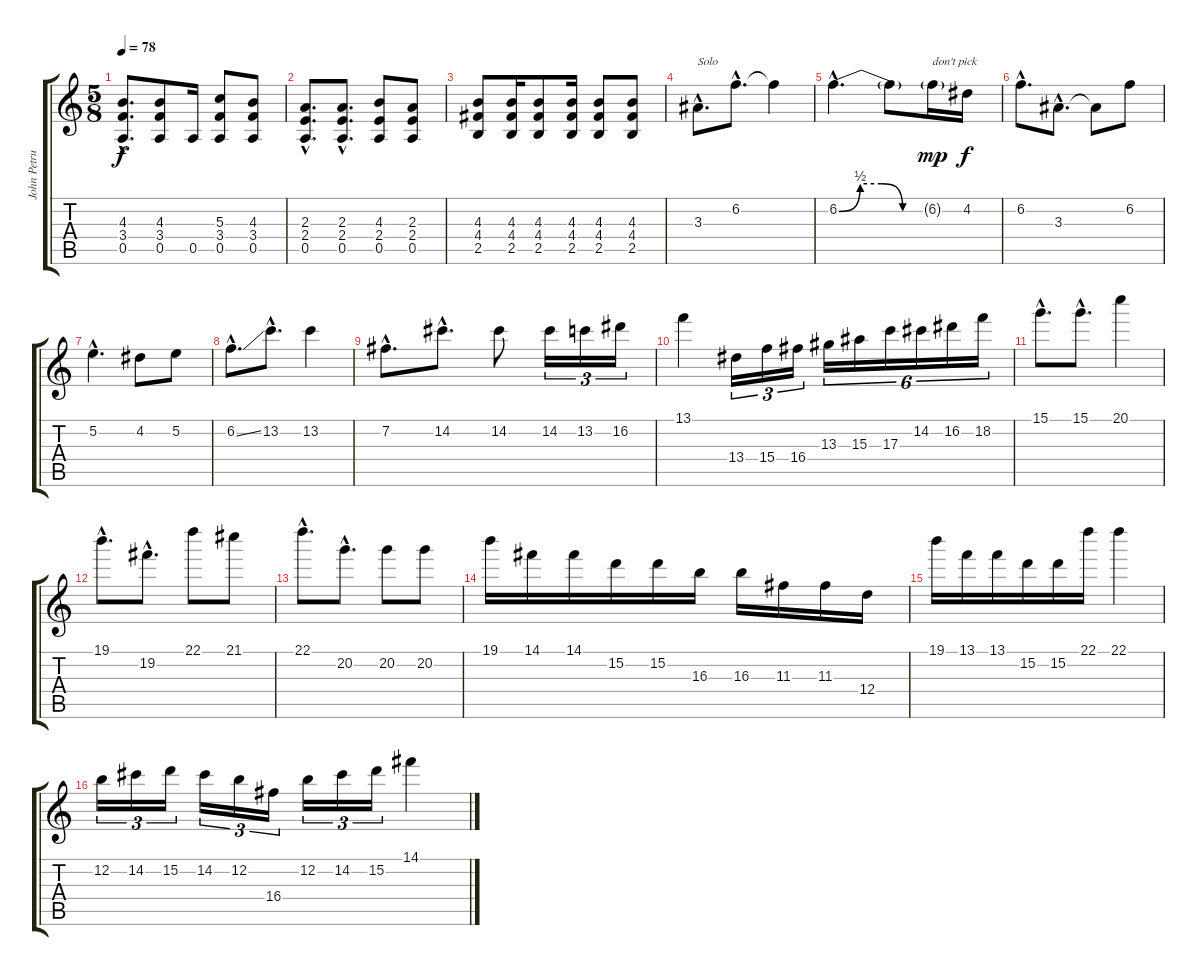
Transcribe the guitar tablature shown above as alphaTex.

\track ("John Petrucci" "John Petru") {instrument distortionguitar}
\staff {score tabs}
\tuning (E4 B3 G3 D3 A2 E2) {hide}
\ts (5 8)
\tempo 78
\clef g2
\ks c
(4.3{hac} 3.4{hac} 0.5{hac}).8{d dy f} (4.3 3.4 0.5).8 0.5.16 (5.3 3.4 0.5).8 (4.3 3.4 0.5).8 |
(2.3{hac} 2.4{hac} 0.5{hac}).8{d} (2.3{hac} 2.4{hac} 0.5{hac}).8{d} (4.3 2.4 0.5).8 (2.3 2.4 0.5).8 |
(4.3 4.4 2.5).8 (4.3 4.4 2.5).16 (4.3 4.4 2.5).8 (4.3 4.4 2.5).16 (4.3 4.4 2.5).8 (4.3 4.4 2.5).8 |
3.3{hac}.8{d txt "Solo"} 6.2{hac}.8{d} 6.2{t}.4 |
6.2{be (custom 0 0 15 2 30 2 45 0 60 0) hac}.4{d} 6.2{t}.8 6.2{g}.16{txt "don't pick" dy mp} 4.2.16{dy f} |
6.2{hac}.8{d} 3.3{hac}.8{d} 3.3{t}.8 6.2.8 |
5.2{hac}.4{d} 4.2.8 5.2.8 |
6.2{ss hac}.8{d} 13.2{hac}.8{d} 13.2.4 |
7.2{hac}.8{d} 14.2{hac}.8{d} 14.2.8 14.2.16{tu (3 2)} 13.2.16{tu (3 2)} 16.2.16{tu (3 2)} |
13.1.4 13.4.16{tu (3 2)} 15.4.16{tu (3 2)} 16.4.16{tu (3 2)} 13.3.16{tu (6 4)} 15.3.16{tu (6 4)} 17.3.16{tu (6 4)} 14.2.16{tu (6 4)} 16.2.16{tu (6 4)} 18.2.16{tu (6 4)} |
15.1{hac}.8{d} 15.1{hac}.8{d} 20.1.4 |
19.1{hac}.8{d} 19.2{hac}.8{d} 22.1.8 21.1.8 |
22.1{hac}.8{d} 20.2{hac}.8{d} 20.2.8 20.2.8 |
19.1.16 14.1.16 14.1.16 15.2.16 15.2.16 16.3.16 16.3.16 11.3.16 11.3.16 12.4.16 |
19.1.16 13.1.16 13.1.16 15.2.16 15.2.16 22.1.16 22.1.4 |
12.2.16{tu (3 2)} 14.2.16{tu (3 2)} 15.2.16{tu (3 2)} 14.2.16{tu (3 2)} 12.2.16{tu (3 2)} 16.4.16{tu (3 2)} 12.2.16{tu (3 2)} 14.2.16{tu (3 2)} 15.2.16{tu (3 2)} 14.1.4
